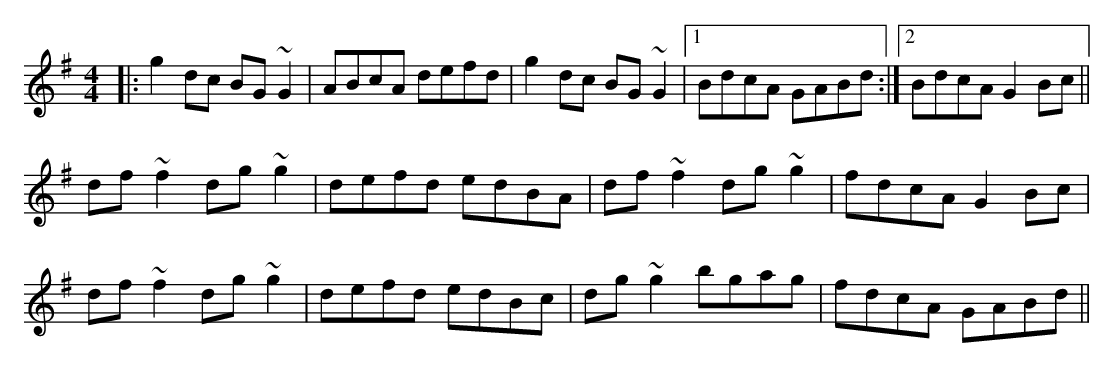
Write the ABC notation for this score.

X:1
M:4/4
K:G
|:g2dc BG~G2|ABcA defd|g2dc BG~G2|1 BdcA GABd:|2 BdcA G2Bc||
df~f2 dg~g2|defd edBA|df~f2 dg~g2|fdcA G2Bc|
df~f2 dg~g2|defd edBc|dg~g2 bgag|fdcA GABd||
